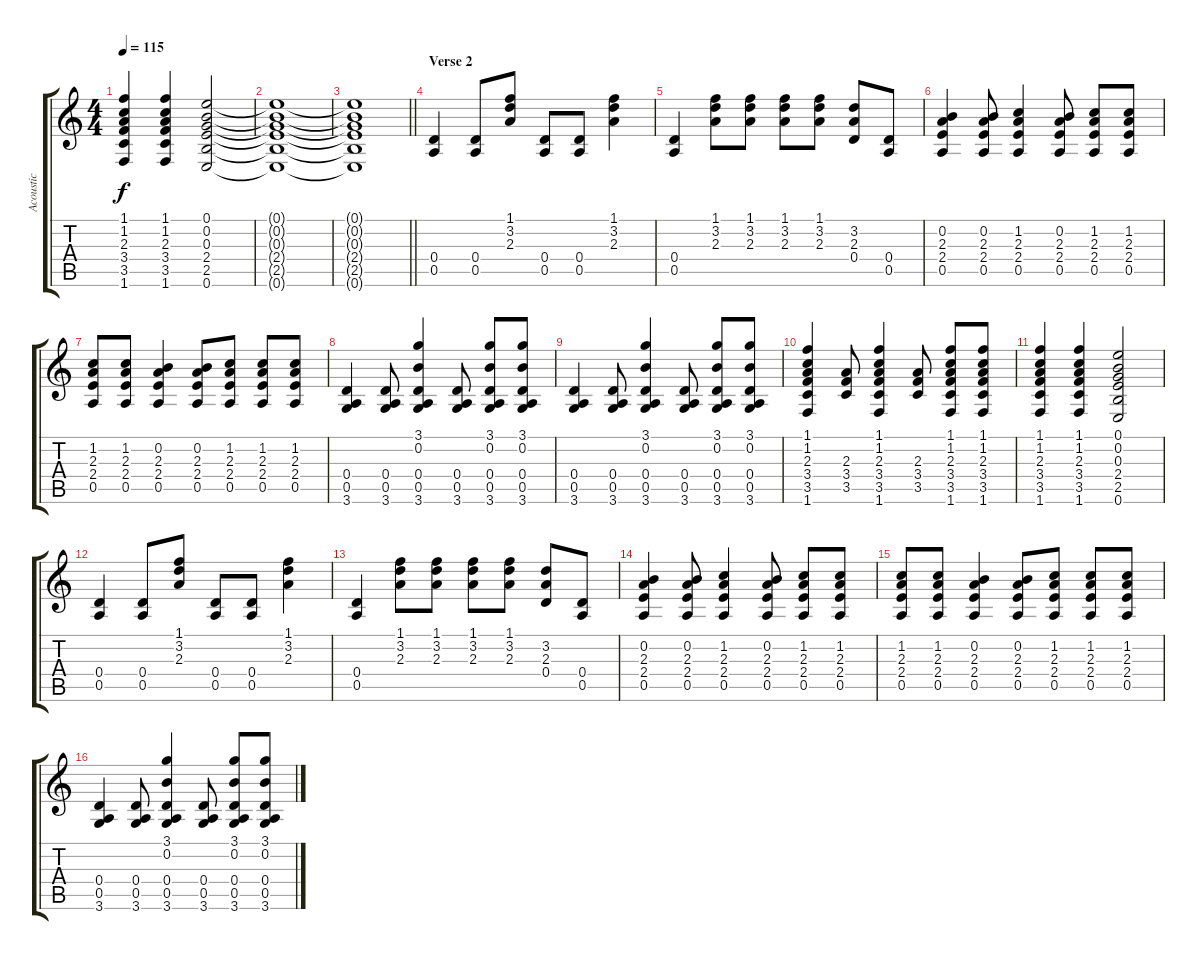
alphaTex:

\track ("Acoustic" "Acoustic") {instrument acousticguitarsteel}
\staff {score tabs}
\tuning (E4 B3 G3 D3 A2 E2) {hide}
\ts (4 4)
\tempo 115
\clef g2
\ks c
(1.1 1.2 2.3 3.4 3.5 1.6).4{dy f} (1.1 1.2 2.3 3.4 3.5 1.6).4 (0.1 0.2 0.3 2.4 2.5 0.6).2 |
(0.1{t} 0.2{t} 0.3{t} 2.4{t} 2.5{t} 0.6{t}).1 |
\barLineRight lightlight
(0.1{t} 0.2{t} 0.3{t} 2.4{t} 2.5{t} 0.6{t}).1 |
\section ("" "Verse 2")
(0.4 0.5).4 (0.4 0.5).8 (1.1 3.2 2.3).8 (0.4 0.5).8 (0.4 0.5).8 (1.1 3.2 2.3).4 |
(0.4 0.5).4 (1.1 3.2 2.3).8 (1.1 3.2 2.3).8 (1.1 3.2 2.3).8 (1.1 3.2 2.3).8 (3.2 2.3 0.4).8 (0.4 0.5).8 |
(0.2 2.3 2.4 0.5).4 (0.2 2.3 2.4 0.5).8 (1.2 2.3 2.4 0.5).4 (0.2 2.3 2.4 0.5).8 (1.2 2.3 2.4 0.5).8 (1.2 2.3 2.4 0.5).8 |
(1.2 2.3 2.4 0.5).8 (1.2 2.3 2.4 0.5).8 (0.2 2.3 2.4 0.5).4 (0.2 2.3 2.4 0.5).8 (1.2 2.3 2.4 0.5).8 (1.2 2.3 2.4 0.5).8 (1.2 2.3 2.4 0.5).8 |
(0.4 0.5 3.6).4 (0.4 0.5 3.6).8 (3.1 0.2 0.4 0.5 3.6).4 (0.4 0.5 3.6).8 (3.1 0.2 0.4 0.5 3.6).8 (3.1 0.2 0.4 0.5 3.6).8 |
(0.4 0.5 3.6).4 (0.4 0.5 3.6).8 (3.1 0.2 0.4 0.5 3.6).4 (0.4 0.5 3.6).8 (3.1 0.2 0.4 0.5 3.6).8 (3.1 0.2 0.4 0.5 3.6).8 |
(1.1 1.2 2.3 3.4 3.5 1.6).4 (2.3 3.4 3.5).8 (1.1 1.2 2.3 3.4 3.5 1.6).4 (2.3 3.4 3.5).8 (1.1 1.2 2.3 3.4 3.5 1.6).8 (1.1 1.2 2.3 3.4 3.5 1.6).8 |
(1.1 1.2 2.3 3.4 3.5 1.6).4 (1.1 1.2 2.3 3.4 3.5 1.6).4 (0.1 0.2 0.3 2.4 2.5 0.6).2 |
(0.4 0.5).4 (0.4 0.5).8 (1.1 3.2 2.3).8 (0.4 0.5).8 (0.4 0.5).8 (1.1 3.2 2.3).4 |
(0.4 0.5).4 (1.1 3.2 2.3).8 (1.1 3.2 2.3).8 (1.1 3.2 2.3).8 (1.1 3.2 2.3).8 (3.2 2.3 0.4).8 (0.4 0.5).8 |
(0.2 2.3 2.4 0.5).4 (0.2 2.3 2.4 0.5).8 (1.2 2.3 2.4 0.5).4 (0.2 2.3 2.4 0.5).8 (1.2 2.3 2.4 0.5).8 (1.2 2.3 2.4 0.5).8 |
(1.2 2.3 2.4 0.5).8 (1.2 2.3 2.4 0.5).8 (0.2 2.3 2.4 0.5).4 (0.2 2.3 2.4 0.5).8 (1.2 2.3 2.4 0.5).8 (1.2 2.3 2.4 0.5).8 (1.2 2.3 2.4 0.5).8 |
(0.4 0.5 3.6).4 (0.4 0.5 3.6).8 (3.1 0.2 0.4 0.5 3.6).4 (0.4 0.5 3.6).8 (3.1 0.2 0.4 0.5 3.6).8 (3.1 0.2 0.4 0.5 3.6).8
